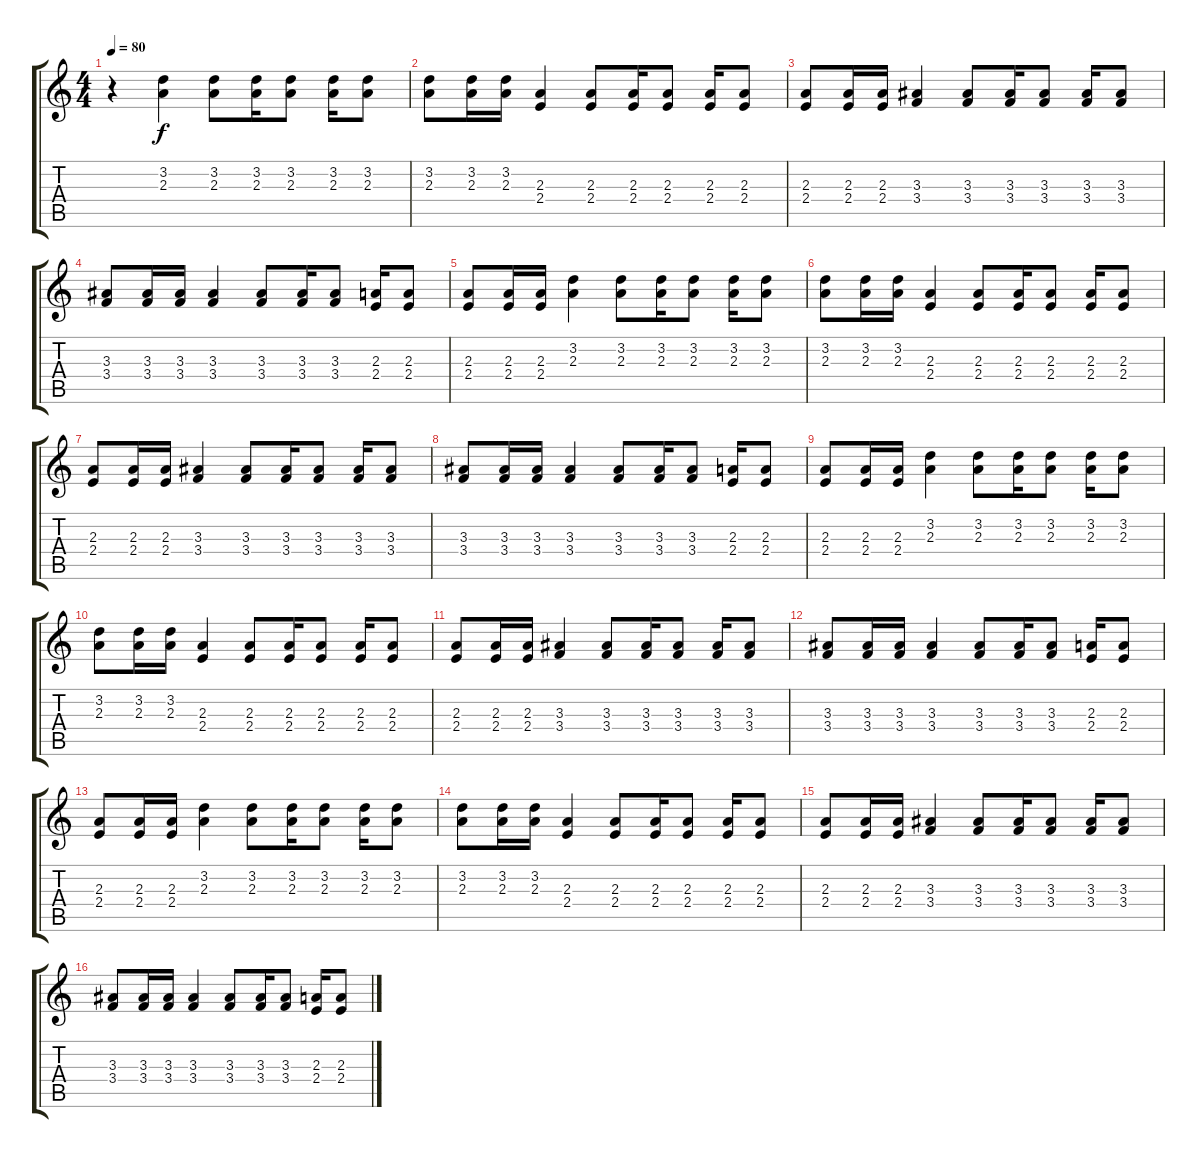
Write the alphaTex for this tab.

\track "" {instrument acousticguitarnylon}
\staff {score tabs}
\tuning (E4 B3 G3 D3 A2 E2) {hide}
\ts (4 4)
\tempo 80
\clef g2
\ks c
r.4{dy f instrument acousticguitarnylon} (3.2 2.3).4 (3.2 2.3).8 (3.2 2.3).16 (3.2 2.3).8 (3.2 2.3).16 (3.2 2.3).8 |
(3.2 2.3).8 (3.2 2.3).16 (3.2 2.3).16 (2.3 2.4).4 (2.3 2.4).8 (2.3 2.4).16 (2.3 2.4).8 (2.3 2.4).16 (2.3 2.4).8 |
(2.3 2.4).8 (2.3 2.4).16 (2.3 2.4).16 (3.3 3.4).4 (3.3 3.4).8 (3.3 3.4).16 (3.3 3.4).8 (3.3 3.4).16 (3.3 3.4).8 |
(3.3 3.4).8 (3.3 3.4).16 (3.3 3.4).16 (3.3 3.4).4 (3.3 3.4).8 (3.3 3.4).16 (3.3 3.4).8 (2.3 2.4).16 (2.3 2.4).8 |
(2.3 2.4).8 (2.3 2.4).16 (2.3 2.4).16 (3.2 2.3).4 (3.2 2.3).8 (3.2 2.3).16 (3.2 2.3).8 (3.2 2.3).16 (3.2 2.3).8 |
(3.2 2.3).8 (3.2 2.3).16 (3.2 2.3).16 (2.3 2.4).4 (2.3 2.4).8 (2.3 2.4).16 (2.3 2.4).8 (2.3 2.4).16 (2.3 2.4).8 |
(2.3 2.4).8 (2.3 2.4).16 (2.3 2.4).16 (3.3 3.4).4 (3.3 3.4).8 (3.3 3.4).16 (3.3 3.4).8 (3.3 3.4).16 (3.3 3.4).8 |
(3.3 3.4).8 (3.3 3.4).16 (3.3 3.4).16 (3.3 3.4).4 (3.3 3.4).8 (3.3 3.4).16 (3.3 3.4).8 (2.3 2.4).16 (2.3 2.4).8 |
(2.3 2.4).8 (2.3 2.4).16 (2.3 2.4).16 (3.2 2.3).4 (3.2 2.3).8 (3.2 2.3).16 (3.2 2.3).8 (3.2 2.3).16 (3.2 2.3).8 |
(3.2 2.3).8 (3.2 2.3).16 (3.2 2.3).16 (2.3 2.4).4 (2.3 2.4).8 (2.3 2.4).16 (2.3 2.4).8 (2.3 2.4).16 (2.3 2.4).8 |
(2.3 2.4).8 (2.3 2.4).16 (2.3 2.4).16 (3.3 3.4).4 (3.3 3.4).8 (3.3 3.4).16 (3.3 3.4).8 (3.3 3.4).16 (3.3 3.4).8 |
(3.3 3.4).8 (3.3 3.4).16 (3.3 3.4).16 (3.3 3.4).4 (3.3 3.4).8 (3.3 3.4).16 (3.3 3.4).8 (2.3 2.4).16 (2.3 2.4).8 |
(2.3 2.4).8 (2.3 2.4).16 (2.3 2.4).16 (3.2 2.3).4 (3.2 2.3).8 (3.2 2.3).16 (3.2 2.3).8 (3.2 2.3).16 (3.2 2.3).8 |
(3.2 2.3).8 (3.2 2.3).16 (3.2 2.3).16 (2.3 2.4).4 (2.3 2.4).8 (2.3 2.4).16 (2.3 2.4).8 (2.3 2.4).16 (2.3 2.4).8 |
(2.3 2.4).8 (2.3 2.4).16 (2.3 2.4).16 (3.3 3.4).4 (3.3 3.4).8 (3.3 3.4).16 (3.3 3.4).8 (3.3 3.4).16 (3.3 3.4).8 |
(3.3 3.4).8 (3.3 3.4).16 (3.3 3.4).16 (3.3 3.4).4 (3.3 3.4).8 (3.3 3.4).16 (3.3 3.4).8 (2.3 2.4).16 (2.3 2.4).8
